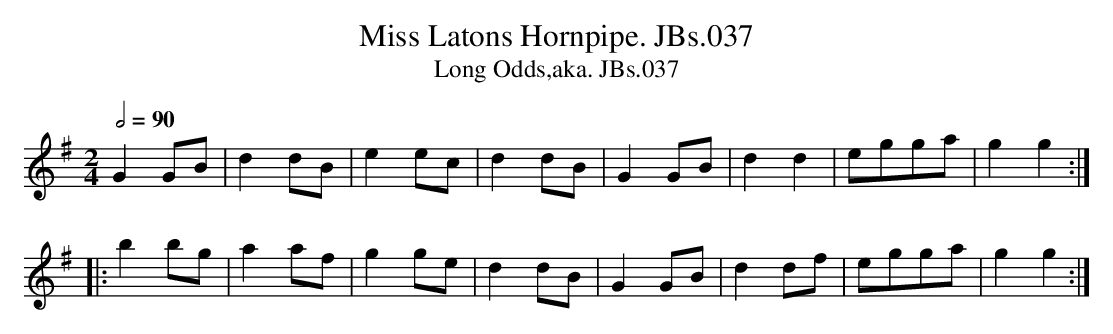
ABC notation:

X:1
T:Miss Latons Hornpipe. JBs.037
T:Long Odds,aka. JBs.037
M:2/4
L:1/8
Q:1/2=90
K:G
G2GB|d2dB|e2ec|d2dB|G2GB|d2d2|egga|g2g2:|
|:b2bg|a2af|g2ge|d2dB|G2GB|d2df|egga|g2g2:|
